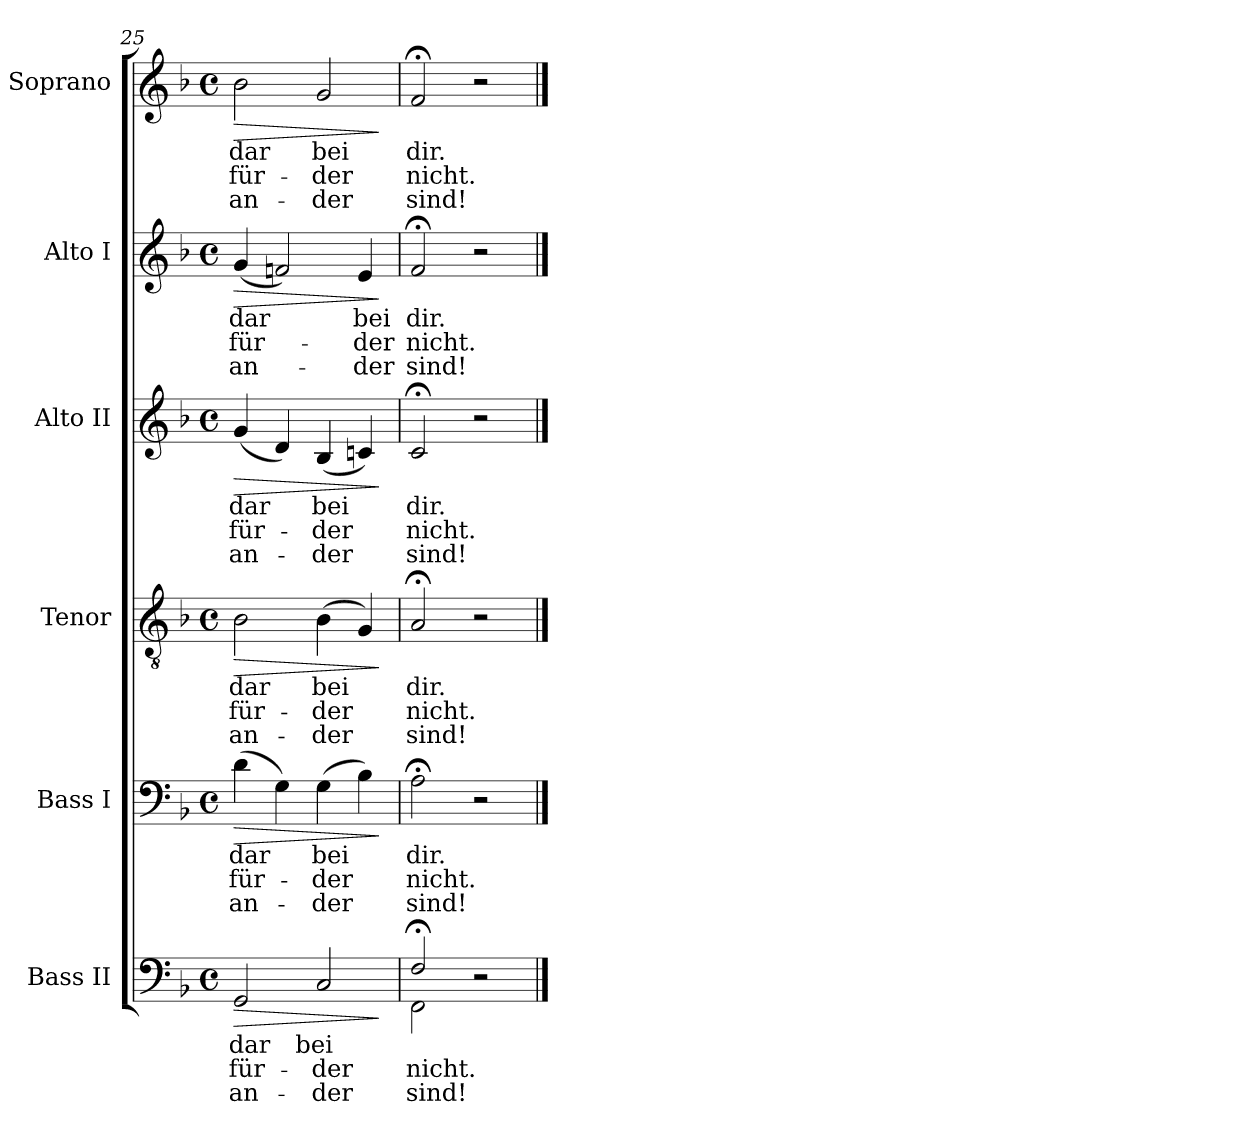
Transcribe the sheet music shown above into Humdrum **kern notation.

**kern	**text	**text	**text	**dynam	**kern	**text	**text	**text	**dynam	**kern	**text	**text	**text	**dynam	**kern	**text	**text	**text	**dynam	**kern	**text	**text	**text	**dynam	**kern	**text	**text	**text	**dynam
*part6	*part6	*part6	*part6	*part6	*part5	*part5	*part5	*part5	*part5	*part4	*part4	*part4	*part4	*part4	*part3	*part3	*part3	*part3	*part3	*part2	*part2	*part2	*part2	*part2	*part1	*part1	*part1	*part1	*part1
*staff6	*staff6	*staff6	*staff6	*staff6	*staff5	*staff5	*staff5	*staff5	*staff5	*staff4	*staff4	*staff4	*staff4	*staff4	*staff3	*staff3	*staff3	*staff3	*staff3	*staff2	*staff2	*staff2	*staff2	*staff2	*staff1	*staff1	*staff1	*staff1	*staff1
*I"Bass II	*	*	*	*	*I"Bass I	*	*	*	*	*I"Tenor	*	*	*	*	*I"Alto II	*	*	*	*	*I"Alto I	*	*	*	*	*I"Soprano	*	*	*	*
*I'B.II	*	*	*	*	*I'B.I	*	*	*	*	*I'T.	*	*	*	*	*I'A.II	*	*	*	*	*I'A.I	*	*	*	*	*I'S.	*	*	*	*
*clefF4	*	*	*	*	*clefF4	*	*	*	*	*clefGv2	*	*	*	*	*clefG2	*	*	*	*	*clefG2	*	*	*	*	*clefG2	*	*	*	*
*k[b-]	*	*	*	*	*k[b-]	*	*	*	*	*k[b-]	*	*	*	*	*k[b-]	*	*	*	*	*k[b-]	*	*	*	*	*k[b-]	*	*	*	*
*F:	*	*	*	*	*F:	*	*	*	*	*F:	*	*	*	*	*F:	*	*	*	*	*F:	*	*	*	*	*F:	*	*	*	*
*M4/4	*	*	*	*	*M4/4	*	*	*	*	*M4/4	*	*	*	*	*M4/4	*	*	*	*	*M4/4	*	*	*	*	*M4/4	*	*	*	*
*met(c)	*	*	*	*	*met(c)	*	*	*	*	*met(c)	*	*	*	*	*met(c)	*	*	*	*	*met(c)	*	*	*	*	*met(c)	*	*	*	*
=25	=25	=25	=25	=25	=25	=25	=25	=25	=25	=25	=25	=25	=25	=25	=25	=25	=25	=25	=25	=25	=25	=25	=25	=25	=25	=25	=25	=25	=25
!	!LO:LY:b	!LO:LY:b	!LO:LY:b	!LO:HP:b	!	!LO:LY:b	!LO:LY:b	!LO:LY:b	!LO:HP:b	!	!LO:LY:b	!LO:LY:b	!LO:LY:b	!LO:HP:b	!	!LO:LY:b	!LO:LY:b	!LO:LY:b	!LO:HP:b	!	!LO:LY:b	!LO:LY:b	!LO:LY:b	!LO:HP:b	!	!LO:LY:b	!LO:LY:b	!LO:LY:b	!LO:HP:b
2GG/	-dar	für-	-an-	>	(>4d\	-dar	für-	-an-	>	2B-\	-dar	für-	-an-	>	(<4g/	-dar	für-	-an-	>	(<4g/	-dar	für-	-an-	>	2b-\	-dar	für-	-an-	>
.	.	.	.	.	4G\)	.	.	.	.	.	.	.	.	.	4d/)	.	.	.	.	2fn/)	.	.	.	.	.	.	.	.	.
!	!LO:LY:b	!LO:LY:b	!LO:LY:b	!	!	!LO:LY:b	!LO:LY:b	!LO:LY:b	!	!	!LO:LY:b	!LO:LY:b	!LO:LY:b	!	!	!LO:LY:b	!LO:LY:b	!LO:LY:b	!	!	!	!	!	!	!	!LO:LY:b	!LO:LY:b	!LO:LY:b	!
2C/	bei	-der	-der	.	(>4G\	bei	-der	-der	.	(>4B-\	bei	-der	-der	.	(<4B-/	bei	-der	-der	.	.	.	.	.	.	2g/	bei	-der	-der	.
!	!	!	!	!	!	!	!	!	!	!	!	!	!	!	!	!	!	!	!	!	!LO:LY:b	!LO:LY:b	!LO:LY:b	!	!	!	!	!	!
.	.	.	.	.	4B-\)	.	.	.	.	4G/)	.	.	.	.	4cn/)	.	.	.	.	4e/	bei	-der	-der	.	.	.	.	.	.
.	.	.	.	]	.	.	.	.	]	.	.	.	.	]	.	.	.	.	]	.	.	.	.	]	.	.	.	.	]
=26	=26	=26	=26	=26	=26	=26	=26	=26	=26	=26	=26	=26	=26	=26	=26	=26	=26	=26	=26	=26	=26	=26	=26	=26	=26	=26	=26	=26	=26
!	!LO:LY:b	!	!	!	!	!	!	!	!	!	!	!	!	!	!	!	!	!	!	!	!	!	!	!	!	!	!	!	!
*^	*	*	*	*	*	*	*	*	*	*	*	*	*	*	*	*	*	*	*	*	*	*	*	*	*	*	*	*	*
!	!	!	!LO:LY:b	!LO:LY:b	!	!	!LO:LY:b	!LO:LY:b	!LO:LY:b	!	!	!LO:LY:b	!LO:LY:b	!LO:LY:b	!	!	!LO:LY:b	!LO:LY:b	!LO:LY:b	!	!	!LO:LY:b	!LO:LY:b	!LO:LY:b	!	!	!LO:LY:b	!LO:LY:b	!LO:LY:b	!
2F;</	2FF\	.	nicht.	sind!	.	2A;<\	dir.	nicht.	sind!	.	2A;</	dir.	nicht.	sind!	.	2c;</	dir.	nicht.	sind!	.	2f;</	dir.	nicht.	sind!	.	2f;</	dir.	nicht.	sind!	.
2r	2ryy	.	.	.	.	2r	.	.	.	.	2r	.	.	.	.	2r	.	.	.	.	2r	.	.	.	.	2r	.	.	.	.
*v	*v	*	*	*	*	*	*	*	*	*	*	*	*	*	*	*	*	*	*	*	*	*	*	*	*	*	*	*	*	*
==	==	==	==	==	==	==	==	==	==	==	==	==	==	==	==	==	==	==	==	==	==	==	==	==	==	==	==	==	==
*-	*-	*-	*-	*-	*-	*-	*-	*-	*-	*-	*-	*-	*-	*-	*-	*-	*-	*-	*-	*-	*-	*-	*-	*-	*-	*-	*-	*-	*-
